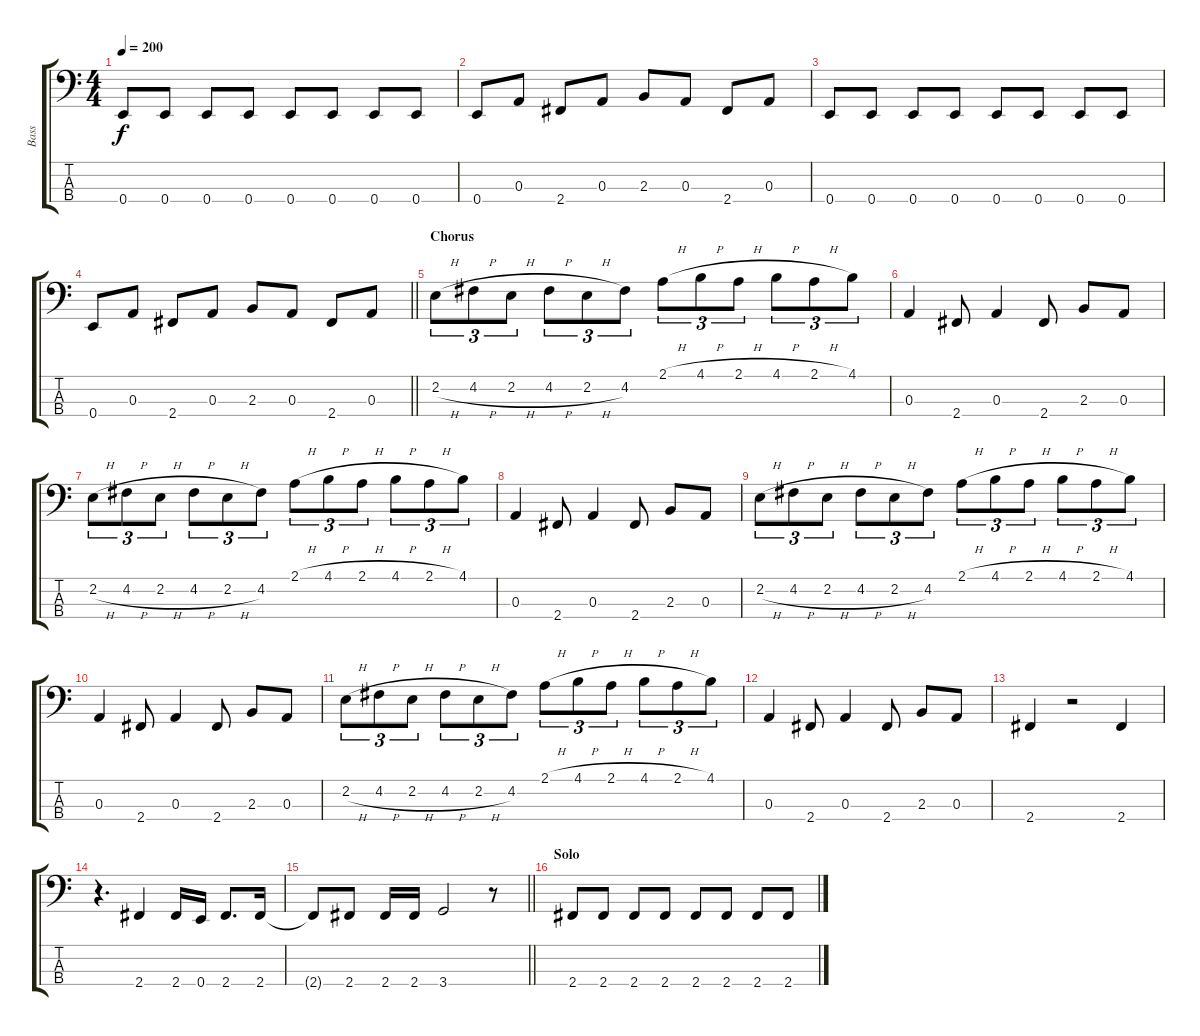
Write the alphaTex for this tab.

\track ("Bass" "Bass") {instrument electricbassfinger}
\staff {score tabs}
\tuning (G2 D2 A1 E1) {hide}
\ts (4 4)
\tempo 200
\clef f4
\ks c
0.4.8{dy f} 0.4.8 0.4.8 0.4.8 0.4.8 0.4.8 0.4.8 0.4.8 |
0.4.8 0.3.8 2.4.8 0.3.8 2.3.8 0.3.8 2.4.8 0.3.8 |
0.4.8 0.4.8 0.4.8 0.4.8 0.4.8 0.4.8 0.4.8 0.4.8 |
\barLineRight lightlight
0.4.8 0.3.8 2.4.8 0.3.8 2.3.8 0.3.8 2.4.8 0.3.8 |
\section ("" "Chorus")
2.2{h}.8{tu (3 2)} 4.2{h}.8{tu (3 2)} 2.2{h}.8{tu (3 2)} 4.2{h}.8{tu (3 2)} 2.2{h}.8{tu (3 2)} 4.2.8{tu (3 2)} 2.1{h}.8{tu (3 2)} 4.1{h}.8{tu (3 2)} 2.1{h}.8{tu (3 2)} 4.1{h}.8{tu (3 2)} 2.1{h}.8{tu (3 2)} 4.1.8{tu (3 2)} |
0.3.4 2.4.8 0.3.4 2.4.8 2.3.8 0.3.8 |
2.2{h}.8{tu (3 2)} 4.2{h}.8{tu (3 2)} 2.2{h}.8{tu (3 2)} 4.2{h}.8{tu (3 2)} 2.2{h}.8{tu (3 2)} 4.2.8{tu (3 2)} 2.1{h}.8{tu (3 2)} 4.1{h}.8{tu (3 2)} 2.1{h}.8{tu (3 2)} 4.1{h}.8{tu (3 2)} 2.1{h}.8{tu (3 2)} 4.1.8{tu (3 2)} |
0.3.4 2.4.8 0.3.4 2.4.8 2.3.8 0.3.8 |
2.2{h}.8{tu (3 2)} 4.2{h}.8{tu (3 2)} 2.2{h}.8{tu (3 2)} 4.2{h}.8{tu (3 2)} 2.2{h}.8{tu (3 2)} 4.2.8{tu (3 2)} 2.1{h}.8{tu (3 2)} 4.1{h}.8{tu (3 2)} 2.1{h}.8{tu (3 2)} 4.1{h}.8{tu (3 2)} 2.1{h}.8{tu (3 2)} 4.1.8{tu (3 2)} |
0.3.4 2.4.8 0.3.4 2.4.8 2.3.8 0.3.8 |
2.2{h}.8{tu (3 2)} 4.2{h}.8{tu (3 2)} 2.2{h}.8{tu (3 2)} 4.2{h}.8{tu (3 2)} 2.2{h}.8{tu (3 2)} 4.2.8{tu (3 2)} 2.1{h}.8{tu (3 2)} 4.1{h}.8{tu (3 2)} 2.1{h}.8{tu (3 2)} 4.1{h}.8{tu (3 2)} 2.1{h}.8{tu (3 2)} 4.1.8{tu (3 2)} |
0.3.4 2.4.8 0.3.4 2.4.8 2.3.8 0.3.8 |
2.4.4 r.2 2.4.4 |
r.4{d} 2.4.4 2.4.16 0.4.16 2.4.8{d} 2.4.16 |
\barLineRight lightlight
2.4{t}.8 2.4.8 2.4.16 2.4.16 3.4.2 r.8 |
\section ("" "Solo")
2.4.8 2.4.8 2.4.8 2.4.8 2.4.8 2.4.8 2.4.8 2.4.8
